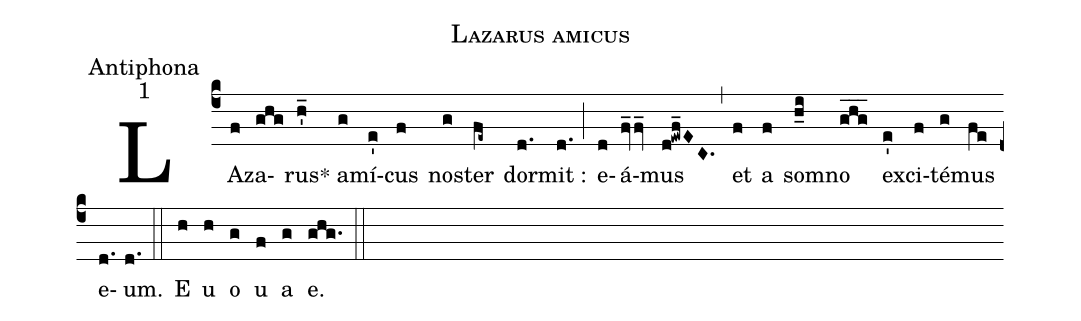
name:Lazarus amicus;
office-part:Antiphona;
mode:1;
%%
(c4)LA(f)za(ghg)rus(h'_/)* a(g)mí(e')cus(f) nos(g)ter(fe~) dor(d.)mit :(d.) (;)e(d)á(fv_fv_)mus(d!ewf_EC.) (,)et(f) a(f) som(h_i)no(ghg___) ex(e')ci(f)té(g)mus(fe) e(d.)um.(d.) (::)E(h) u(h) o(g) u(f) a(g) e.(ghg.) (::)
